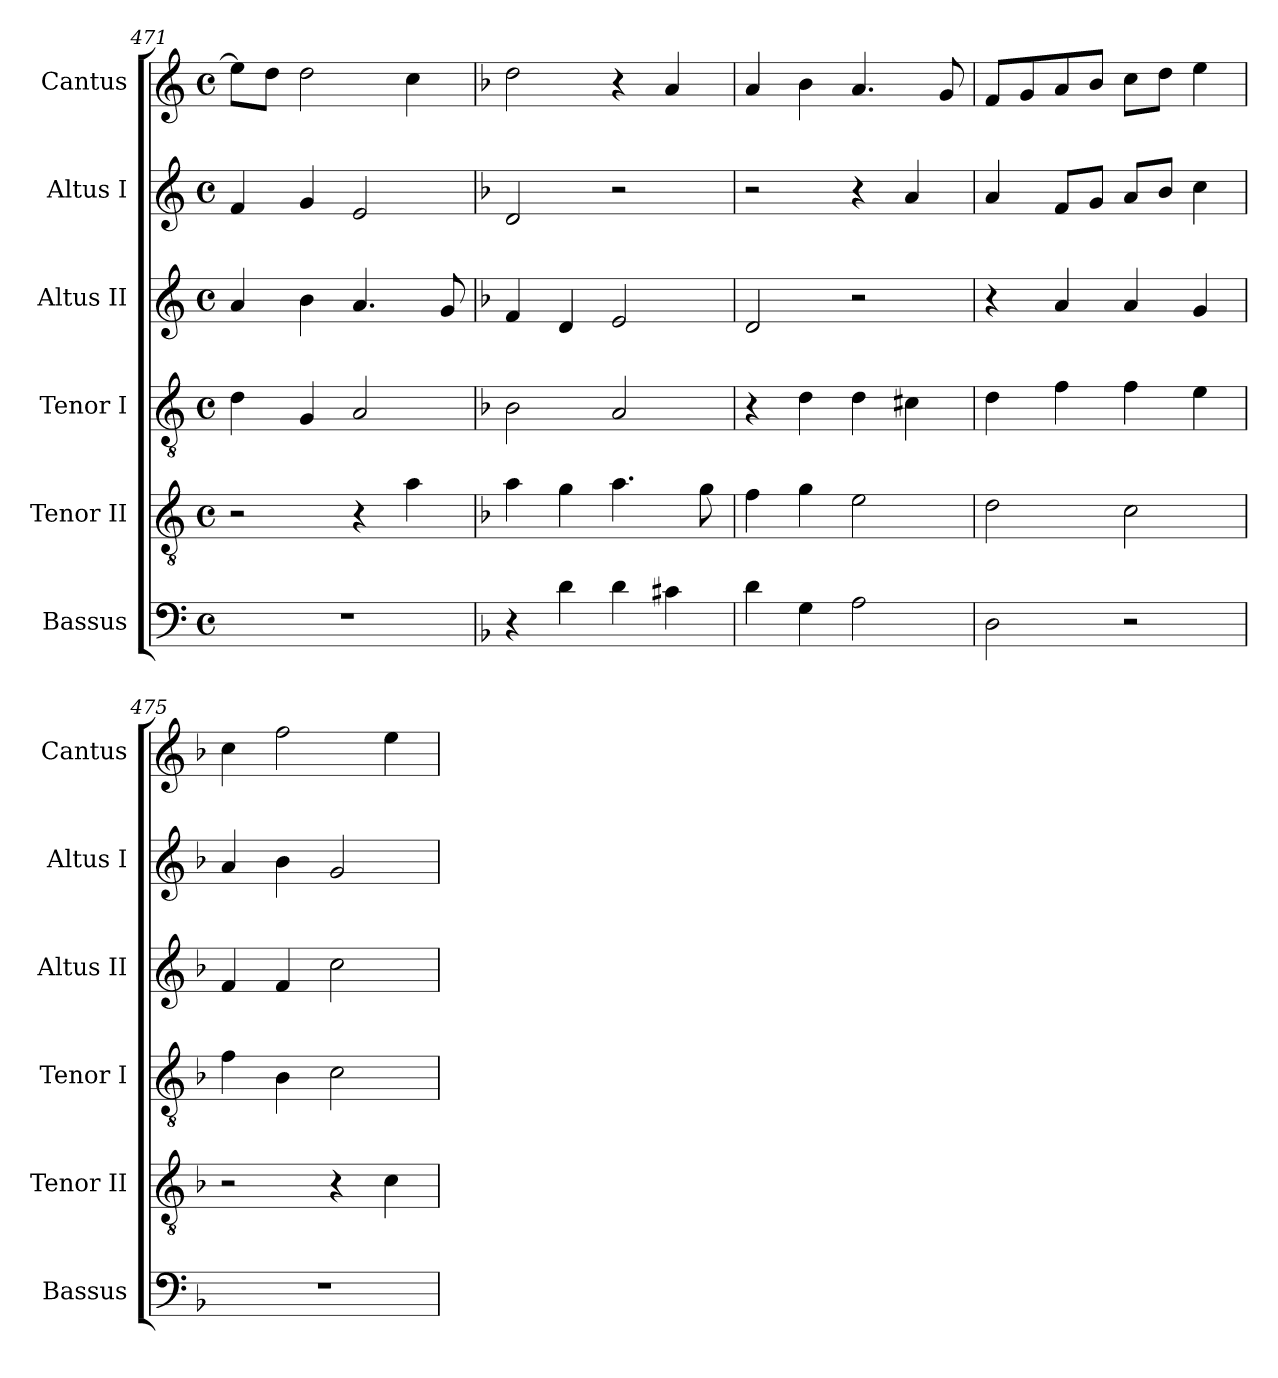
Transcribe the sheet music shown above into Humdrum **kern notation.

**kern	**kern	**kern	**kern	**kern	**kern
*part6	*part5	*part4	*part3	*part2	*part1
*staff6	*staff5	*staff4	*staff3	*staff2	*staff1
*I"Bassus	*I"Tenor II	*I"Tenor I	*I"Altus II	*I"Altus I	*I"Cantus
*I'Bassus	*I'Tenor II	*I'Tenor I	*I'Altus II	*I'Altus I	*I'Cantus
*clefF4	*clefGv2	*clefGv2	*clefG2	*clefG2	*clefG2
*k[]	*k[]	*k[]	*k[]	*k[]	*k[]
*C:	*C:	*C:	*C:	*C:	*C:
*M4/4	*M4/4	*M4/4	*M4/4	*M4/4	*M4/4
*met(c)	*met(c)	*met(c)	*met(c)	*met(c)	*met(c)
=471	=471	=471	=471	=471	=471
1r	2r	4d\	4a/	4f/	8ee\L]
.	.	.	.	.	8dd\J
.	.	4G/	4b\	4g/	2dd\
.	4r	2A/	4.a/	2e/	.
.	4a\	.	.	.	4cc\
.	.	.	8g/	.	.
!!LO:LB:g=z
=472	=472	=472	=472	=472	=472
*k[b-]	*k[b-]	*k[b-]	*k[b-]	*k[b-]	*k[b-]
*F:	*F:	*F:	*F:	*F:	*F:
4r	4a\	2B-\	4f/	2d/	2dd\
4d\	4g\	.	4d/	.	.
4d\	4.a\	2A/	2e/	2r	4r
4c#X\	.	.	.	.	4a/
.	8g\	.	.	.	.
=473	=473	=473	=473	=473	=473
4d\	4f\	4r	2d/	2r	4a/
4G\	4g\	4d\	.	.	4b-\
2A\	2e\	4d\	2r	4r	4.a/
.	.	4c#X\	.	4a/	.
.	.	.	.	.	8g/
=474	=474	=474	=474	=474	=474
2D\	2d\	4d\	4r	4a/	8f/L
.	.	.	.	.	8g/
.	.	4f\	4a/	8f/L	8a/
.	.	.	.	8g/J	8b-/J
2r	2c\	4f\	4a/	8a/L	8cc\L
.	.	.	.	8b-/J	8dd\J
.	.	4e\	4g/	4cc\	4ee\
=475	=475	=475	=475	=475	=475
1r	2r	4f\	4f/	4a/	4cc\
.	.	4B-\	4f/	4b-\	2ff\
.	4r	2c\	2cc\	2g/	.
.	4c\	.	.	.	4ee\
=	=	=	=	=	=
*-	*-	*-	*-	*-	*-
